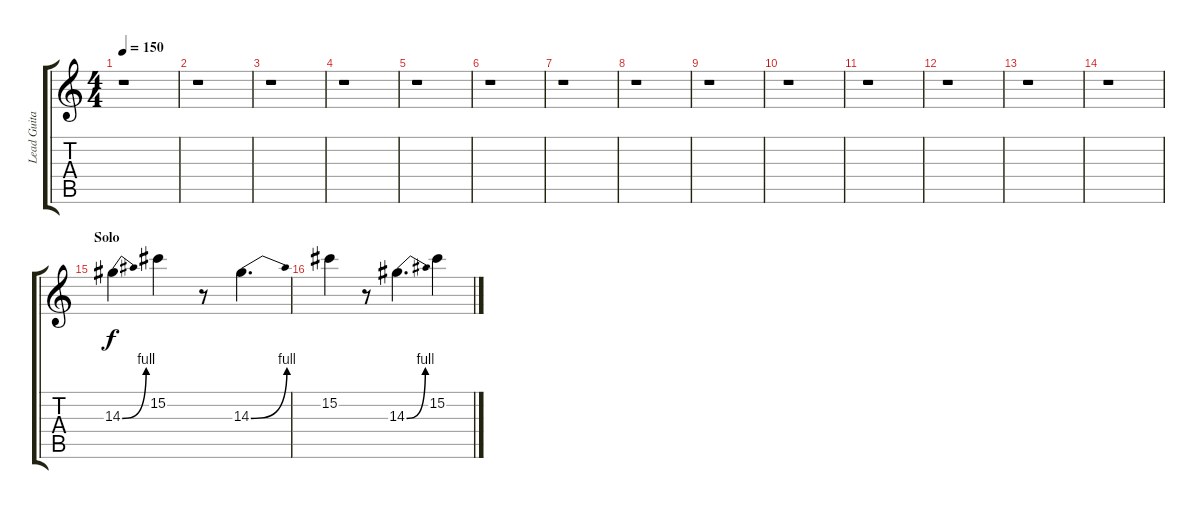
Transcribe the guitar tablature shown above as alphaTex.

\track ("Lead Guitar" "Lead Guita") {instrument distortionguitar}
\staff {score tabs}
\tuning (Eb4 Bb3 Gb3 Db3 Ab2 Eb2) {hide}
\ts (4 4)
\tempo 150
\clef g2
\ks c
r.1{dy f} |
r.1 |
r.1 |
r.1 |
r.1 |
r.1 |
r.1 |
r.1 |
r.1 |
r.1 |
r.1 |
r.1 |
r.1 |
r.1 |
\section ("" "Solo")
14.3{be (bend 0 0 60 4)}.4 15.2.4 r.8 14.3{be (bend 0 0 60 4)}.4{d} |
15.2.4 r.8 14.3{be (bend 0 0 60 4)}.4{d} 15.2.4
